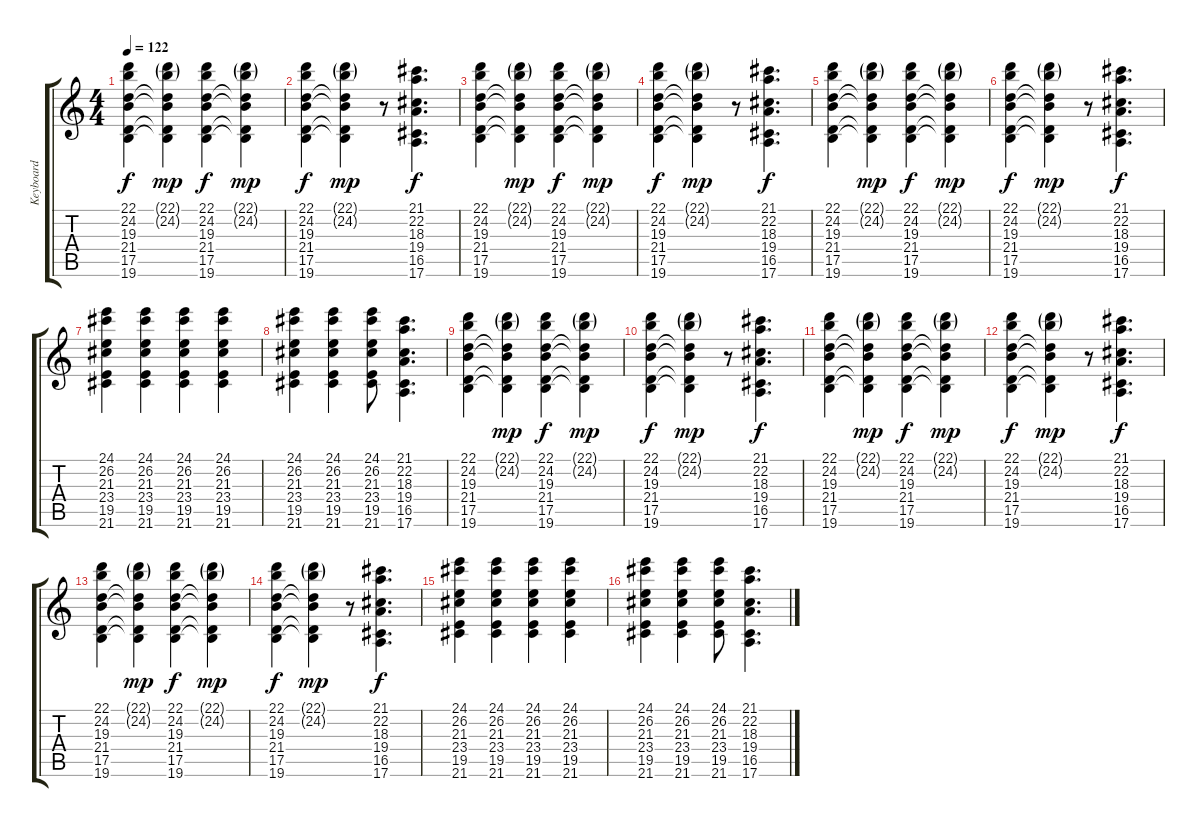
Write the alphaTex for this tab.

\track ("Keyboard" "Keyboard") {instrument synthbrass1}
\staff {score tabs}
\tuning (E4 B3 G3 D3 A2 E2) {hide}
\ts (4 4)
\tempo 122
\clef g2
\ks c
(22.1 24.2 19.3 21.4 17.5 19.6).4{dy f volume 14} (22.1{g} 24.2{g} 19.3{t} 21.4{t} 17.5{t} 19.6{t}).4{dy mp} (22.1 24.2 19.3 21.4 17.5 19.6).4{dy f} (22.1{g} 24.2{g} 19.3{t} 21.4{t} 17.5{t} 19.6{t}).4{dy mp} |
(22.1 24.2 19.3 21.4 17.5 19.6).4{dy f} (22.1{g} 24.2{g} 19.3{t} 21.4{t} 17.5{t} 19.6{t}).4{dy mp} r.8 (21.1 22.2 18.3 19.4 16.5 17.6).4{d dy f} |
(22.1 24.2 19.3 21.4 17.5 19.6).4 (22.1{g} 24.2{g} 19.3{t} 21.4{t} 17.5{t} 19.6{t}).4{dy mp} (22.1 24.2 19.3 21.4 17.5 19.6).4{dy f} (22.1{g} 24.2{g} 19.3{t} 21.4{t} 17.5{t} 19.6{t}).4{dy mp} |
(22.1 24.2 19.3 21.4 17.5 19.6).4{dy f} (22.1{g} 24.2{g} 19.3{t} 21.4{t} 17.5{t} 19.6{t}).4{dy mp} r.8 (21.1 22.2 18.3 19.4 16.5 17.6).4{d dy f} |
(22.1 24.2 19.3 21.4 17.5 19.6).4 (22.1{g} 24.2{g} 19.3{t} 21.4{t} 17.5{t} 19.6{t}).4{dy mp} (22.1 24.2 19.3 21.4 17.5 19.6).4{dy f} (22.1{g} 24.2{g} 19.3{t} 21.4{t} 17.5{t} 19.6{t}).4{dy mp} |
(22.1 24.2 19.3 21.4 17.5 19.6).4{dy f} (22.1{g} 24.2{g} 19.3{t} 21.4{t} 17.5{t} 19.6{t}).4{dy mp} r.8 (21.1 22.2 18.3 19.4 16.5 17.6).4{d dy f} |
(24.1 26.2 21.3 23.4 19.5 21.6).4 (24.1 26.2 21.3 23.4 19.5 21.6).4 (24.1 26.2 21.3 23.4 19.5 21.6).4 (24.1 26.2 21.3 23.4 19.5 21.6).4 |
(24.1 26.2 21.3 23.4 19.5 21.6).4 (24.1 26.2 21.3 23.4 19.5 21.6).4 (24.1 26.2 21.3 23.4 19.5 21.6).8 (21.1 22.2 18.3 19.4 16.5 17.6).4{d} |
(22.1 24.2 19.3 21.4 17.5 19.6).4 (22.1{g} 24.2{g} 19.3{t} 21.4{t} 17.5{t} 19.6{t}).4{dy mp} (22.1 24.2 19.3 21.4 17.5 19.6).4{dy f} (22.1{g} 24.2{g} 19.3{t} 21.4{t} 17.5{t} 19.6{t}).4{dy mp} |
(22.1 24.2 19.3 21.4 17.5 19.6).4{dy f} (22.1{g} 24.2{g} 19.3{t} 21.4{t} 17.5{t} 19.6{t}).4{dy mp} r.8 (21.1 22.2 18.3 19.4 16.5 17.6).4{d dy f} |
(22.1 24.2 19.3 21.4 17.5 19.6).4 (22.1{g} 24.2{g} 19.3{t} 21.4{t} 17.5{t} 19.6{t}).4{dy mp} (22.1 24.2 19.3 21.4 17.5 19.6).4{dy f} (22.1{g} 24.2{g} 19.3{t} 21.4{t} 17.5{t} 19.6{t}).4{dy mp} |
(22.1 24.2 19.3 21.4 17.5 19.6).4{dy f} (22.1{g} 24.2{g} 19.3{t} 21.4{t} 17.5{t} 19.6{t}).4{dy mp} r.8 (21.1 22.2 18.3 19.4 16.5 17.6).4{d dy f} |
(22.1 24.2 19.3 21.4 17.5 19.6).4 (22.1{g} 24.2{g} 19.3{t} 21.4{t} 17.5{t} 19.6{t}).4{dy mp} (22.1 24.2 19.3 21.4 17.5 19.6).4{dy f} (22.1{g} 24.2{g} 19.3{t} 21.4{t} 17.5{t} 19.6{t}).4{dy mp} |
(22.1 24.2 19.3 21.4 17.5 19.6).4{dy f} (22.1{g} 24.2{g} 19.3{t} 21.4{t} 17.5{t} 19.6{t}).4{dy mp} r.8 (21.1 22.2 18.3 19.4 16.5 17.6).4{d dy f} |
(24.1 26.2 21.3 23.4 19.5 21.6).4{volume 10} (24.1 26.2 21.3 23.4 19.5 21.6).4 (24.1 26.2 21.3 23.4 19.5 21.6).4 (24.1 26.2 21.3 23.4 19.5 21.6).4 |
(24.1 26.2 21.3 23.4 19.5 21.6).4 (24.1 26.2 21.3 23.4 19.5 21.6).4 (24.1 26.2 21.3 23.4 19.5 21.6).8 (21.1 22.2 18.3 19.4 16.5 17.6).4{d}
